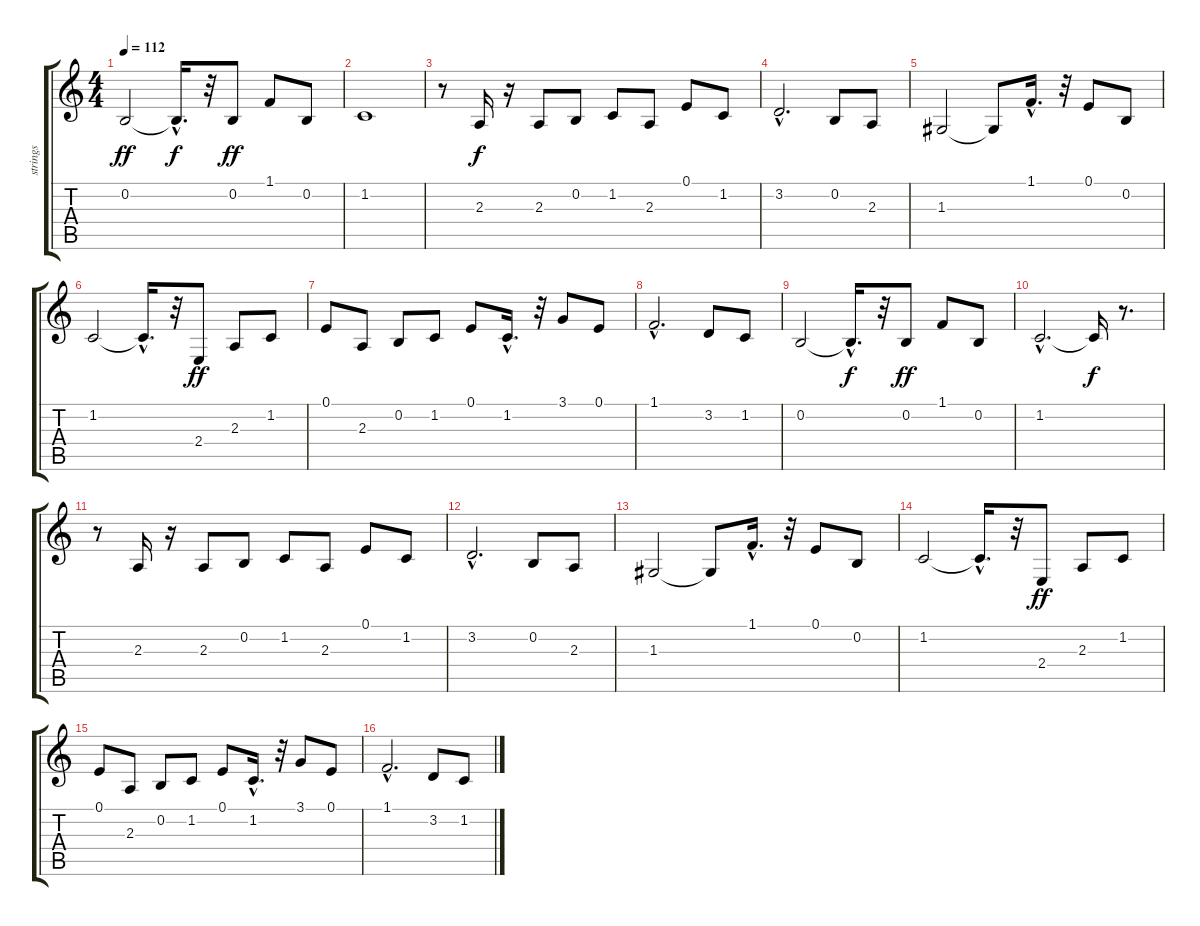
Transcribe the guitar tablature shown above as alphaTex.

\track ("strings" "strings") {instrument stringensemble1}
\staff {score tabs}
\tuning (E4 B3 G3 D3 A2 E2) {hide}
\ts (4 4)
\tempo 112
\clef g2
\ks c
0.2.2{dy ff} 0.2{hac t}.16{d dy f} r.32 0.2.8{dy ff} 1.1.8 0.2.8 |
1.2.1 |
r.8 2.3.16{dy f} r.16 2.3.8 0.2.8 1.2.8 2.3.8 0.1.8 1.2.8 |
3.2{hac}.2{d} 0.2.8 2.3.8 |
1.3.2 1.3{t}.8 1.1{hac}.16{d} r.32 0.1.8 0.2.8 |
1.2.2 1.2{hac t}.16{d} r.32 2.4.8{dy ff} 2.3.8 1.2.8 |
0.1.8 2.3.8 0.2.8 1.2.8 0.1.8 1.2{hac}.16{d} r.32 3.1.8 0.1.8 |
1.1{hac}.2{d} 3.2.8 1.2.8 |
0.2.2 0.2{hac t}.16{d dy f} r.32 0.2.8{dy ff} 1.1.8 0.2.8 |
1.2{hac}.2{d} 1.2{t}.16{dy f} r.8{d} |
r.8 2.3.16 r.16 2.3.8 0.2.8 1.2.8 2.3.8 0.1.8 1.2.8 |
3.2{hac}.2{d} 0.2.8 2.3.8 |
1.3.2 1.3{t}.8 1.1{hac}.16{d} r.32 0.1.8 0.2.8 |
1.2.2 1.2{hac t}.16{d} r.32 2.4.8{dy ff} 2.3.8 1.2.8 |
0.1.8 2.3.8 0.2.8 1.2.8 0.1.8 1.2{hac}.16{d} r.32 3.1.8 0.1.8 |
1.1{hac}.2{d} 3.2.8 1.2.8
